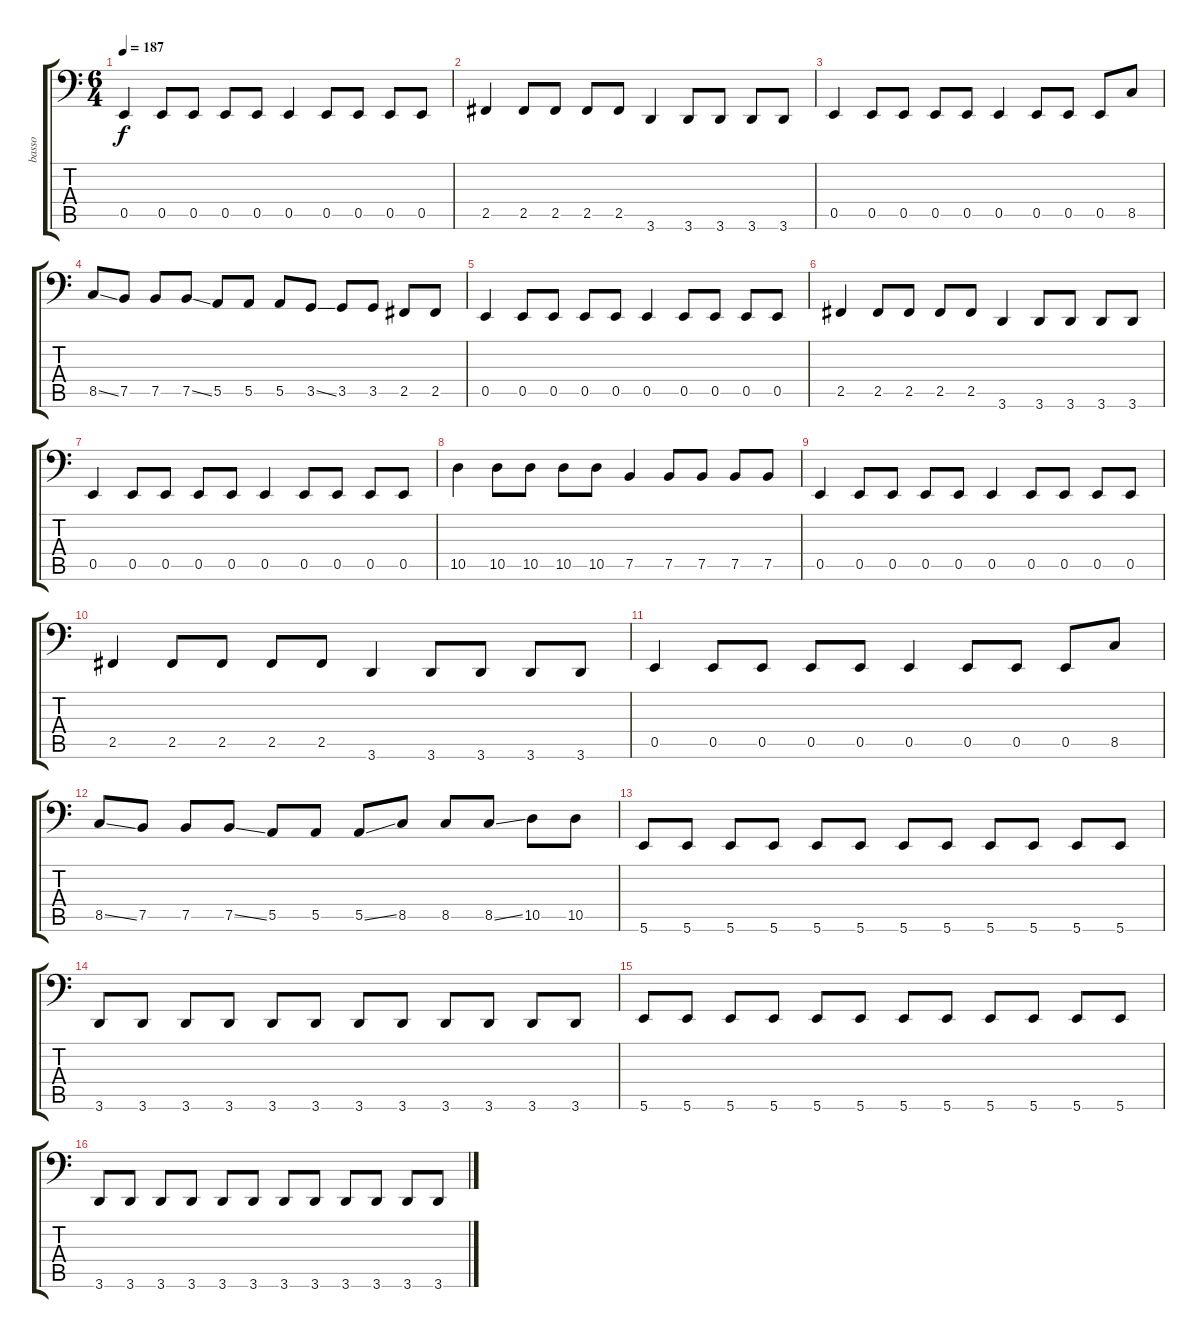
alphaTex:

\track ("basso" "basso") {instrument electricbassfinger}
\staff {score tabs}
\tuning (B2 Gb2 D2 A1 E1 B0) {hide}
\ts (6 4)
\tempo 187
\clef f4
\ks c
0.5.4{dy f} 0.5.8 0.5.8 0.5.8 0.5.8 0.5.4 0.5.8 0.5.8 0.5.8 0.5.8 |
2.5.4 2.5.8 2.5.8 2.5.8 2.5.8 3.6.4 3.6.8 3.6.8 3.6.8 3.6.8 |
0.5.4 0.5.8 0.5.8 0.5.8 0.5.8 0.5.4 0.5.8 0.5.8 0.5.8 8.5.8 |
8.5{ss}.8 7.5.8 7.5.8 7.5{ss}.8 5.5.8 5.5.8 5.5.8 3.5{ss}.8 3.5.8 3.5.8 2.5.8 2.5.8 |
0.5.4 0.5.8 0.5.8 0.5.8 0.5.8 0.5.4 0.5.8 0.5.8 0.5.8 0.5.8 |
2.5.4 2.5.8 2.5.8 2.5.8 2.5.8 3.6.4 3.6.8 3.6.8 3.6.8 3.6.8 |
0.5.4 0.5.8 0.5.8 0.5.8 0.5.8 0.5.4 0.5.8 0.5.8 0.5.8 0.5.8 |
10.5.4 10.5.8 10.5.8 10.5.8 10.5.8 7.5.4 7.5.8 7.5.8 7.5.8 7.5.8 |
0.5.4 0.5.8 0.5.8 0.5.8 0.5.8 0.5.4 0.5.8 0.5.8 0.5.8 0.5.8 |
2.5.4 2.5.8 2.5.8 2.5.8 2.5.8 3.6.4 3.6.8 3.6.8 3.6.8 3.6.8 |
0.5.4 0.5.8 0.5.8 0.5.8 0.5.8 0.5.4 0.5.8 0.5.8 0.5.8 8.5.8 |
8.5{ss}.8 7.5.8 7.5.8 7.5{ss}.8 5.5.8 5.5.8 5.5{ss}.8 8.5.8 8.5.8 8.5{ss}.8 10.5.8 10.5.8 |
5.6.8 5.6.8 5.6.8 5.6.8 5.6.8 5.6.8 5.6.8 5.6.8 5.6.8 5.6.8 5.6.8 5.6.8 |
3.6.8 3.6.8 3.6.8 3.6.8 3.6.8 3.6.8 3.6.8 3.6.8 3.6.8 3.6.8 3.6.8 3.6.8 |
5.6.8 5.6.8 5.6.8 5.6.8 5.6.8 5.6.8 5.6.8 5.6.8 5.6.8 5.6.8 5.6.8 5.6.8 |
3.6.8 3.6.8 3.6.8 3.6.8 3.6.8 3.6.8 3.6.8 3.6.8 3.6.8 3.6.8 3.6.8 3.6.8
